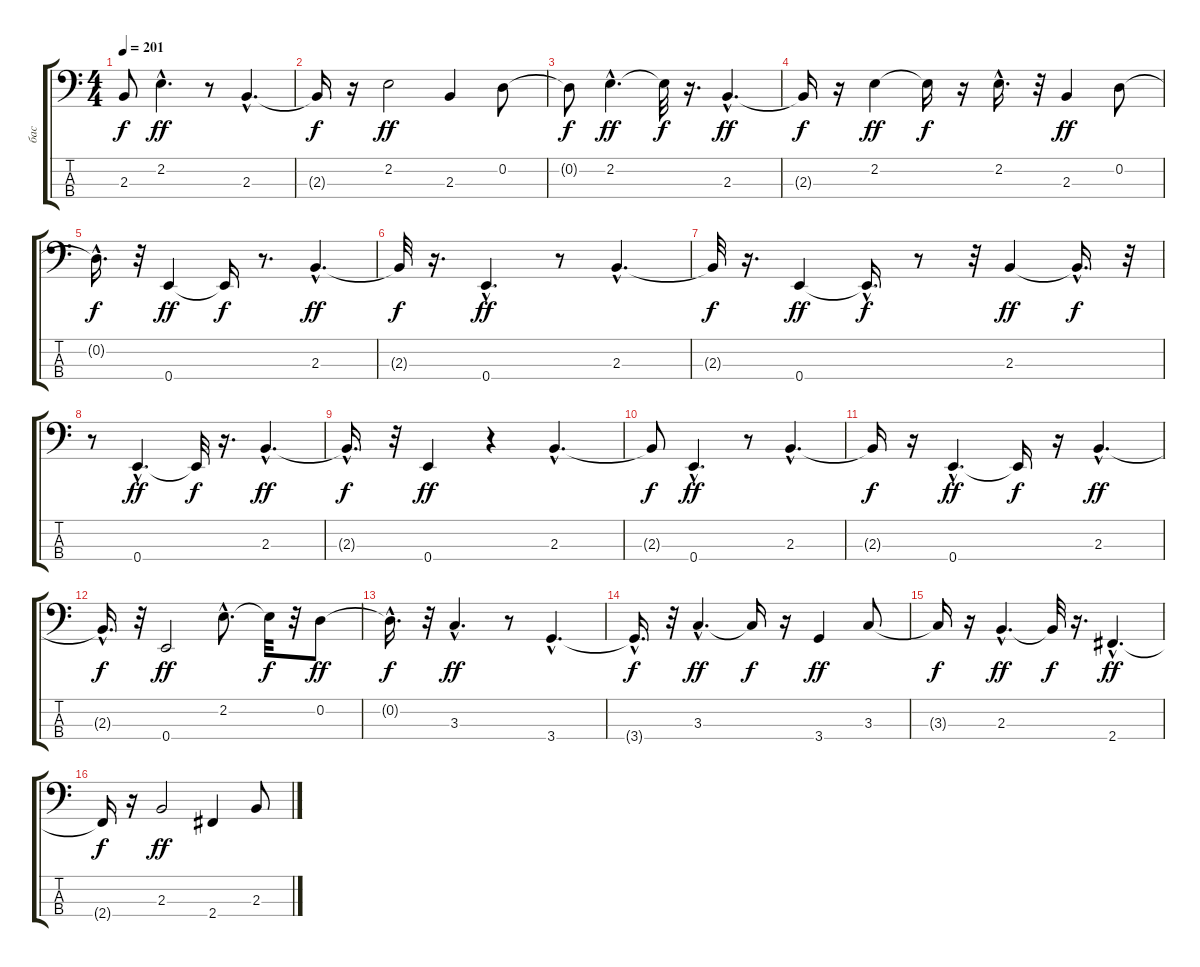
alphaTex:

\track ("бас" "бас") {instrument fretlessbass}
\staff {score tabs}
\tuning (G2 D2 A1 E1) {hide}
\ts (4 4)
\tempo 201
\clef f4
\ks c
2.3{t}.8{dy f} 2.2{hac}.4{d dy ff} r.8 2.3{hac}.4{d} |
2.3{t}.16{dy f} r.16 2.2.2{dy ff} 2.3.4 0.2.8 |
0.2{t}.8{dy f} 2.2{hac}.4{d dy ff} 2.2{t}.32{dy f} r.16{d} 2.3{hac}.4{d dy ff} |
2.3{t}.16{dy f} r.16 2.2.4{dy ff} 2.2{t}.16{dy f} r.16 2.2{hac}.16{d} r.32 2.3.4{dy ff} 0.2.8 |
0.2{hac t}.16{d dy f} r.32 0.4.4{dy ff} 0.4{t}.16{dy f} r.8{d} 2.3{hac}.4{d dy ff} |
2.3{t}.32{dy f} r.16{d} 0.4{hac}.4{d dy ff} r.8 2.3{hac}.4{d} |
2.3{t}.32{dy f} r.16{d} 0.4.4{dy ff} 0.4{hac t}.16{d dy f} r.8 r.32 2.3.4{dy ff} 2.3{hac t}.16{d dy f} r.32 |
r.8 0.4{hac}.4{d dy ff} 0.4{t}.32{dy f} r.16{d} 2.3{hac}.4{d dy ff} |
2.3{hac t}.16{d dy f} r.32 0.4.4{dy ff} r.4 2.3{hac}.4{d} |
2.3{t}.8{dy f} 0.4{hac}.4{d dy ff} r.8 2.3{hac}.4{d} |
2.3{t}.16{dy f} r.16 0.4{hac}.4{d dy ff} 0.4{t}.16{dy f} r.16 2.3{hac}.4{d dy ff} |
2.3{hac t}.16{d dy f} r.32 0.4.2{dy ff} 2.2{hac}.8{d} 2.2{t}.32{dy f} r.32 0.2.8{dy ff} |
0.2{hac t}.16{d dy f} r.32 3.3{hac}.4{d dy ff} r.8 3.4{hac}.4{d} |
3.4{hac t}.16{d dy f} r.32 3.3{hac}.4{d dy ff} 3.3{t}.16{dy f} r.16 3.4.4{dy ff} 3.3.8 |
3.3{t}.16{dy f} r.16 2.3{hac}.4{d dy ff} 2.3{t}.32{dy f} r.16{d} 2.4{hac}.4{d dy ff} |
2.4{t}.16{dy f} r.16 2.3.2{dy ff} 2.4.4 2.3.8
